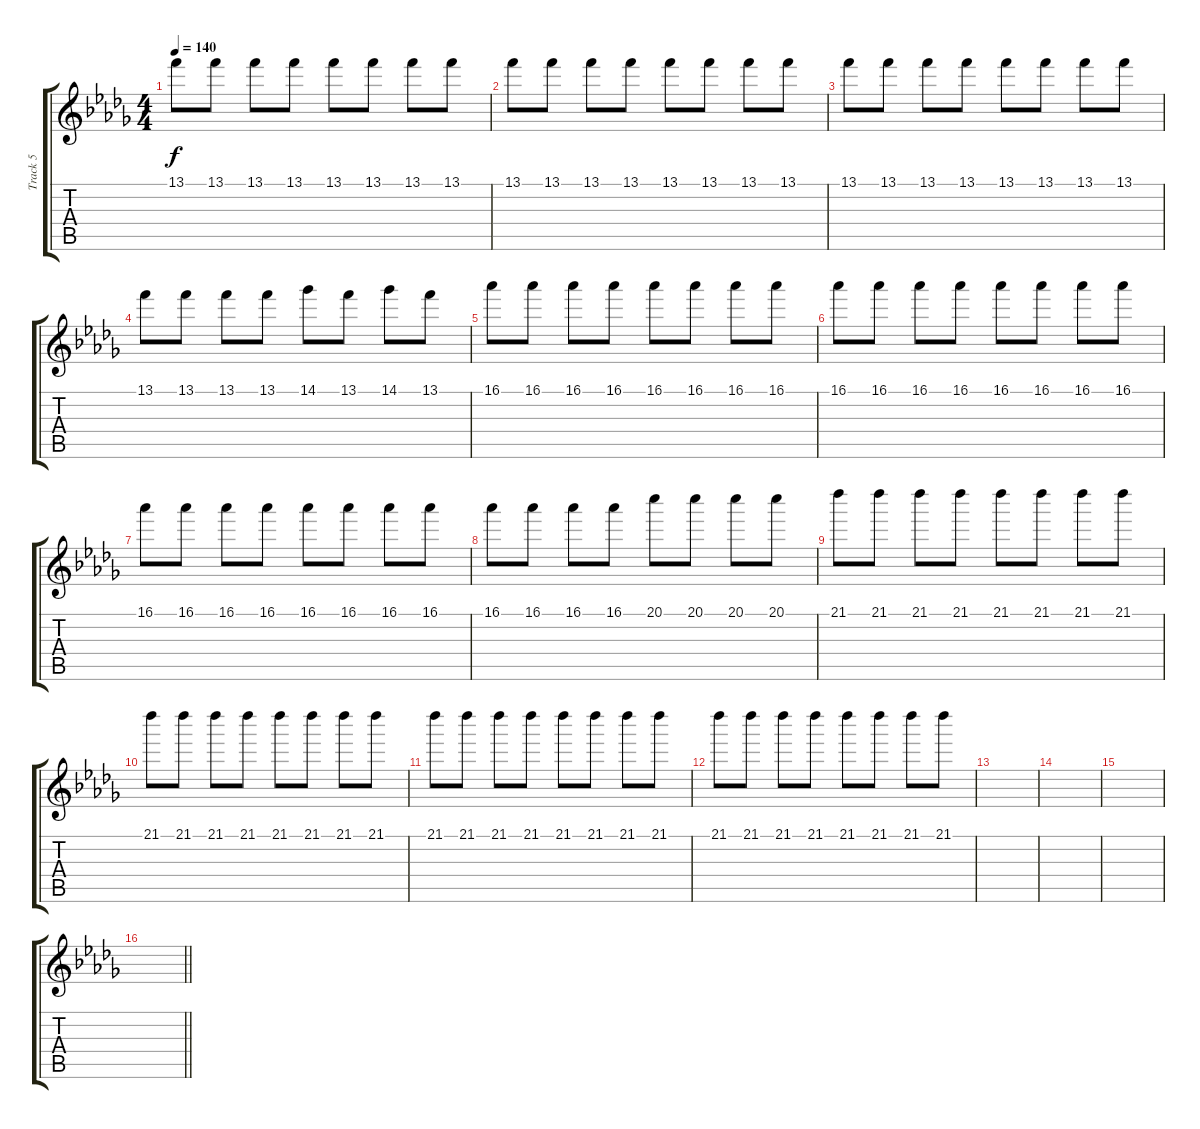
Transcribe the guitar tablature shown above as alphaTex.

\track ("Track 5" "Track 5") {instrument distortionguitar}
\staff {score tabs}
\tuning (E4 B3 G3 D3 A2 E2) {hide}
\ts (4 4)
\tempo 140
\clef g2
\ks db
13.1.8{dy f} 13.1.8 13.1.8 13.1.8 13.1.8 13.1.8 13.1.8 13.1.8 |
13.1.8 13.1.8 13.1.8 13.1.8 13.1.8 13.1.8 13.1.8 13.1.8 |
13.1.8 13.1.8 13.1.8 13.1.8 13.1.8 13.1.8 13.1.8 13.1.8 |
13.1.8 13.1.8 13.1.8 13.1.8 14.1.8 13.1.8 14.1.8 13.1.8 |
16.1.8 16.1.8 16.1.8 16.1.8 16.1.8 16.1.8 16.1.8 16.1.8 |
16.1.8 16.1.8 16.1.8 16.1.8 16.1.8 16.1.8 16.1.8 16.1.8 |
16.1.8 16.1.8 16.1.8 16.1.8 16.1.8 16.1.8 16.1.8 16.1.8 |
16.1.8 16.1.8 16.1.8 16.1.8 20.1.8 20.1.8 20.1.8 20.1.8 |
21.1.8 21.1.8 21.1.8 21.1.8 21.1.8 21.1.8 21.1.8 21.1.8 |
21.1.8 21.1.8 21.1.8 21.1.8 21.1.8 21.1.8 21.1.8 21.1.8 |
21.1.8 21.1.8 21.1.8 21.1.8 21.1.8 21.1.8 21.1.8 21.1.8 |
21.1.8 21.1.8 21.1.8 21.1.8 21.1.8 21.1.8 21.1.8 21.1.8 |
|
|
|
\barLineRight lightlight
